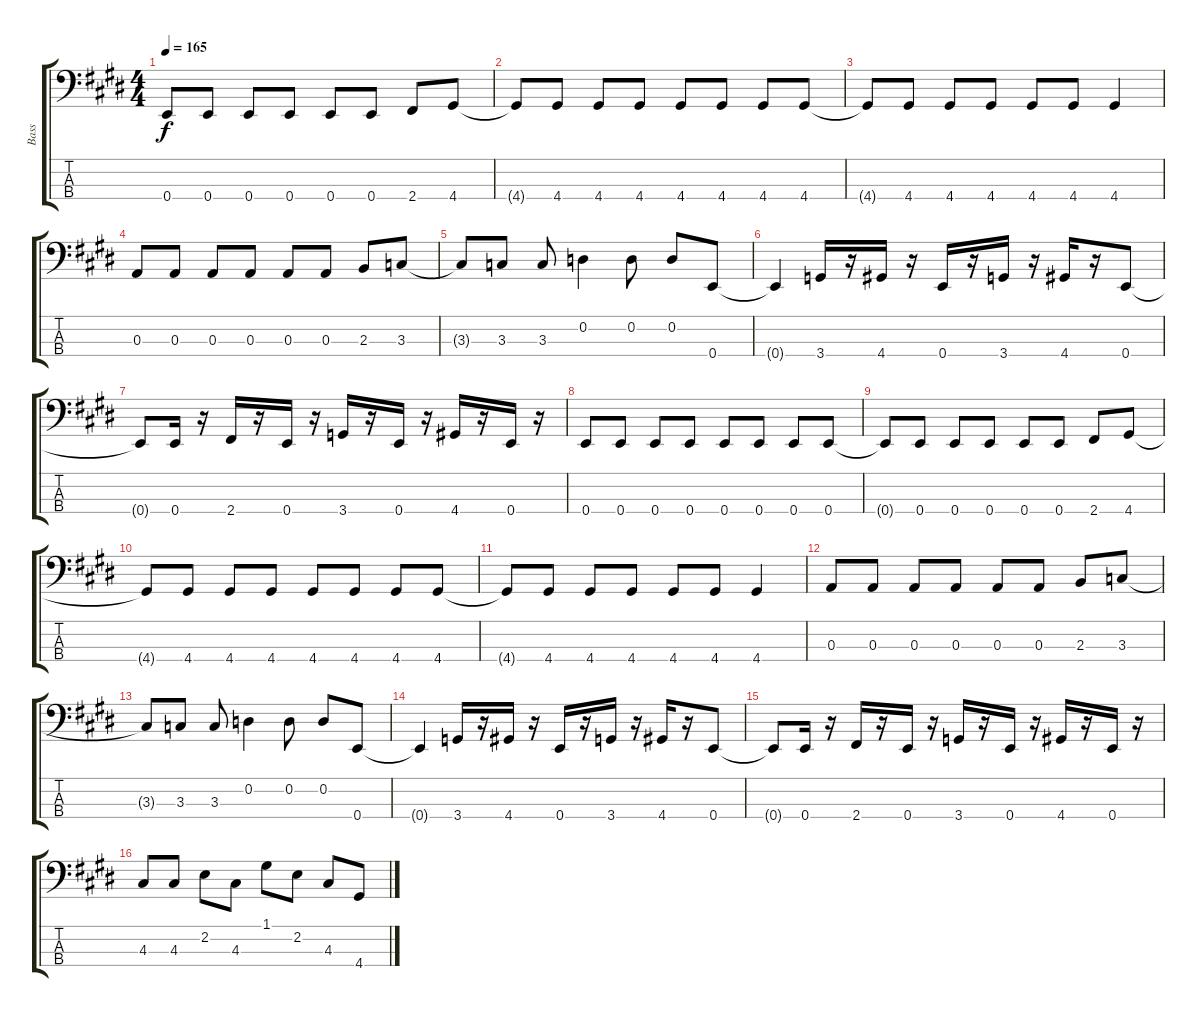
\track ("Bass" "Bass") {instrument synthbass2}
\staff {score tabs}
\tuning (G2 D2 A1 E1) {hide}
\ts (4 4)
\tempo 165
\clef f4
\ks e
0.4{t}.8{dy f} 0.4.8 0.4.8 0.4.8 0.4.8 0.4.8 2.4.8 4.4.8 |
4.4{t}.8 4.4.8 4.4.8 4.4.8 4.4.8 4.4.8 4.4.8 4.4.8 |
4.4{t}.8 4.4.8 4.4.8 4.4.8 4.4.8 4.4.8 4.4.4 |
0.3.8 0.3.8 0.3.8 0.3.8 0.3.8 0.3.8 2.3.8 3.3.8 |
3.3{t}.8 3.3.8 3.3.8 0.2.4 0.2.8 0.2.8 0.4.8 |
0.4{t}.4 3.4.16 r.16 4.4.16 r.16 0.4.16 r.16 3.4.16 r.16 4.4.16 r.16 0.4.8 |
0.4{t}.8 0.4.16 r.16 2.4.16 r.16 0.4.16 r.16 3.4.16 r.16 0.4.16 r.16 4.4.16 r.16 0.4.16 r.16 |
0.4.8 0.4.8 0.4.8 0.4.8 0.4.8 0.4.8 0.4.8 0.4.8 |
0.4{t}.8 0.4.8 0.4.8 0.4.8 0.4.8 0.4.8 2.4.8 4.4.8 |
4.4{t}.8 4.4.8 4.4.8 4.4.8 4.4.8 4.4.8 4.4.8 4.4.8 |
4.4{t}.8 4.4.8 4.4.8 4.4.8 4.4.8 4.4.8 4.4.4 |
0.3.8 0.3.8 0.3.8 0.3.8 0.3.8 0.3.8 2.3.8 3.3.8 |
3.3{t}.8 3.3.8 3.3.8 0.2.4 0.2.8 0.2.8 0.4.8 |
0.4{t}.4 3.4.16 r.16 4.4.16 r.16 0.4.16 r.16 3.4.16 r.16 4.4.16 r.16 0.4.8 |
0.4{t}.8 0.4.16 r.16 2.4.16 r.16 0.4.16 r.16 3.4.16 r.16 0.4.16 r.16 4.4.16 r.16 0.4.16 r.16 |
4.3.8 4.3.8 2.2.8 4.3.8 1.1.8 2.2.8 4.3.8 4.4.8
